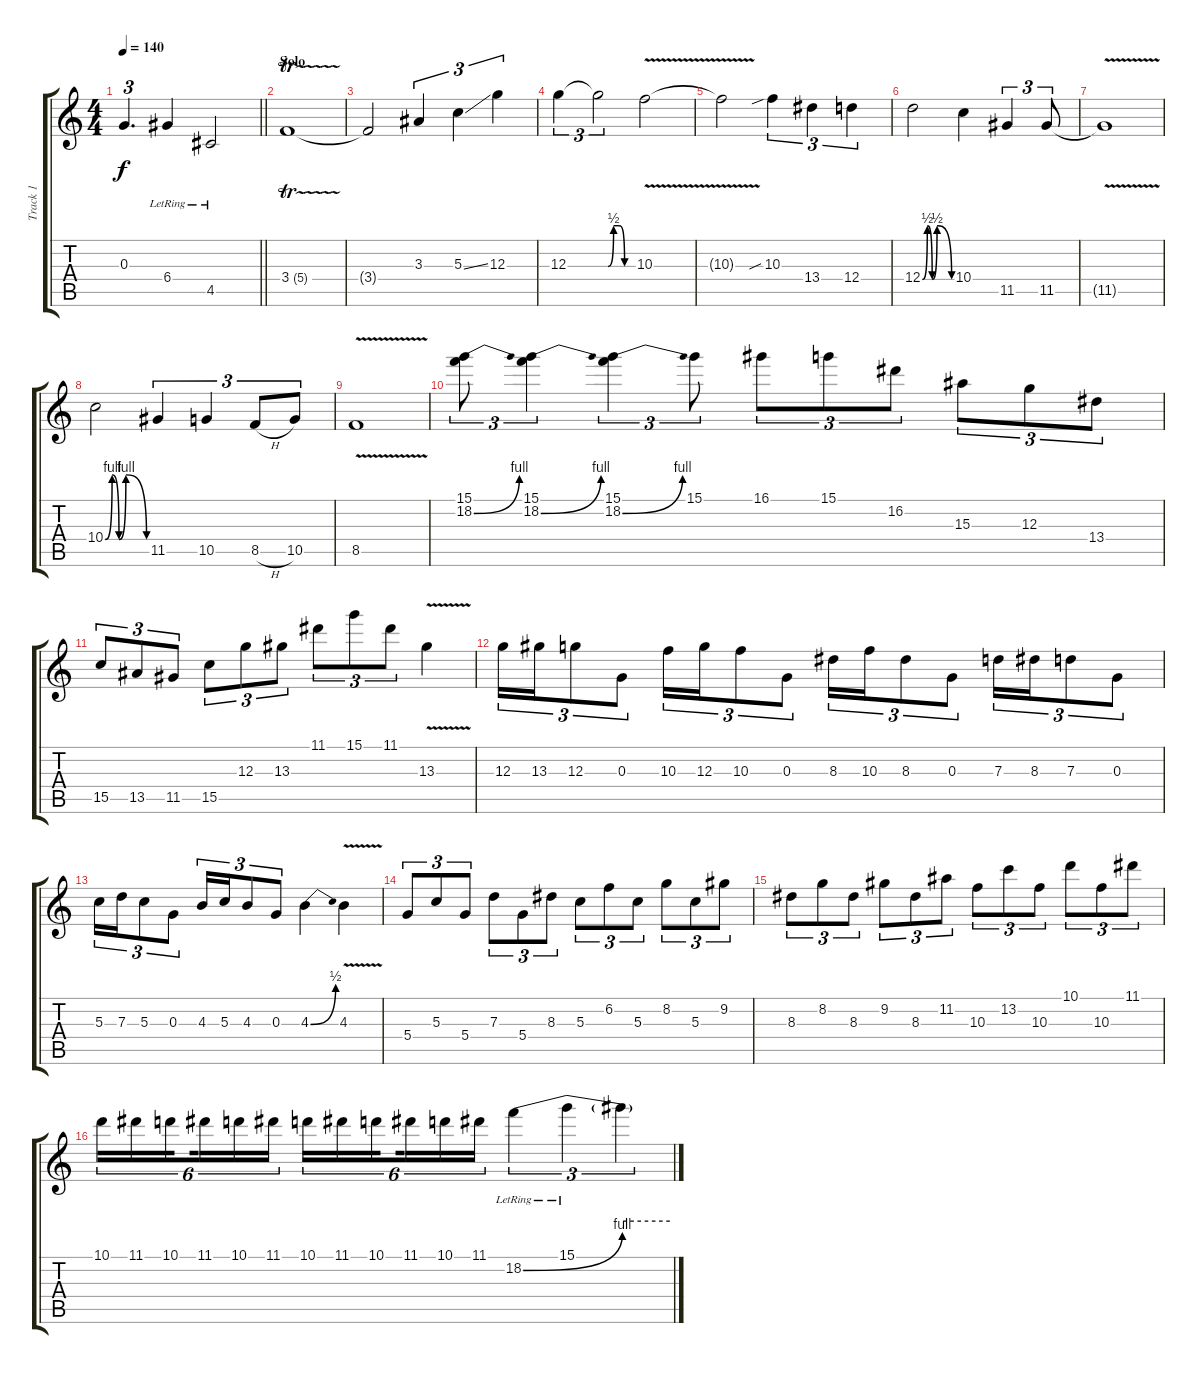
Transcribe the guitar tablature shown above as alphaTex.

\track ("Track 1" "Track 1") {instrument distortionguitar}
\staff {score tabs}
\tuning (E4 B3 G3 D3 A2 E2) {hide}
\ts (4 4)
\tempo 140
\clef g2
\barLineRight lightlight
\ks c
0.3{t}.4{d tu (3 2) dy f} 6.4{lr}.4 4.5{lr}.2 |
\section ("" "Solo")
3.4{tr (5 32)}.1 |
3.4{t}.2 3.3.4{tu (3 2)} 5.3{ss}.4{tu (3 2)} 12.3.4{tu (3 2)} |
12.3.4{tu (3 2)} 12.3{be (custom 0 0 15 0 25 2 35 2 45 0 60 0) t}.2{tu (3 2)} 10.3{v}.2 |
10.3{t}.2 10.3{sib}.4{tu (3 2)} 13.4.4{tu (3 2)} 12.4.4{tu (3 2)} |
12.4{be (custom 0 0 10 2 20 0 30 2 60 0)}.2 10.4.4 11.5.4{tu (3 2)} 11.5.8{tu (3 2)} |
11.5{v t}.1 |
10.4{be (custom 0 0 10 4 20 0 30 4 60 0)}.2 11.5.4{tu (3 2)} 10.5.4{tu (3 2)} 8.5{h}.8{tu (3 2)} 10.5.8{tu (3 2)} |
8.5{v}.1 |
(15.1 18.2{be (bend 0 0 60 4)}).8{tu (3 2)} (15.1 18.2{be (bend 0 0 60 4)}).4{tu (3 2)} (15.1 18.2{be (bend 0 0 60 4)}).4{tu (3 2)} 15.1.8{tu (3 2)} 16.1.8{tu (3 2)} 15.1.8{tu (3 2)} 16.2.8{tu (3 2)} 15.3.8{tu (3 2)} 12.3.8{tu (3 2)} 13.4.8{tu (3 2)} |
15.5.8{tu (3 2)} 13.5.8{tu (3 2)} 11.5.8{tu (3 2)} 15.5.8{tu (3 2)} 12.3.8{tu (3 2)} 13.3.8{tu (3 2)} 11.1.8{tu (3 2)} 15.1.8{tu (3 2)} 11.1.8{tu (3 2)} 13.3{v}.4 |
12.3.16{tu (3 2)} 13.3.16{tu (3 2)} 12.3.8{tu (3 2)} 0.3.8{tu (3 2)} 10.3.16{tu (3 2)} 12.3.16{tu (3 2)} 10.3.8{tu (3 2)} 0.3.8{tu (3 2)} 8.3.16{tu (3 2)} 10.3.16{tu (3 2)} 8.3.8{tu (3 2)} 0.3.8{tu (3 2)} 7.3.16{tu (3 2)} 8.3.16{tu (3 2)} 7.3.8{tu (3 2)} 0.3.8{tu (3 2)} |
5.3.16{tu (3 2)} 7.3.16{tu (3 2)} 5.3.8{tu (3 2)} 0.3.8{tu (3 2)} 4.3.16{tu (3 2)} 5.3.16{tu (3 2)} 4.3.8{tu (3 2)} 0.3.8{tu (3 2)} 4.3{be (bend 0 0 60 2)}.4 4.3{v}.4 |
5.4.8{tu (3 2)} 5.3.8{tu (3 2)} 5.4.8{tu (3 2)} 7.3.8{tu (3 2)} 5.4.8{tu (3 2)} 8.3.8{tu (3 2)} 5.3.8{tu (3 2)} 6.2.8{tu (3 2)} 5.3.8{tu (3 2)} 8.2.8{tu (3 2)} 5.3.8{tu (3 2)} 9.2.8{tu (3 2)} |
8.3.8{tu (3 2)} 8.2.8{tu (3 2)} 8.3.8{tu (3 2)} 9.2.8{tu (3 2)} 8.3.8{tu (3 2)} 11.2.8{tu (3 2)} 10.3.8{tu (3 2)} 13.2.8{tu (3 2)} 10.3.8{tu (3 2)} 10.1.8{tu (3 2)} 10.3.8{tu (3 2)} 11.1.8{tu (3 2)} |
10.1.16{tu (6 4)} 11.1.16{tu (6 4)} 10.1.16{tu (6 4) beam splitsecondary} 11.1.16{tu (6 4)} 10.1.16{tu (6 4)} 11.1.16{tu (6 4)} 10.1.16{tu (6 4)} 11.1.16{tu (6 4)} 10.1.16{tu (6 4) beam splitsecondary} 11.1.16{tu (6 4)} 10.1.16{tu (6 4)} 11.1.16{tu (6 4)} 18.2{be (bend 0 0 60 4) lr}.4{tu (3 2)} 15.1{lr}.4{tu (3 2)} 18.2{be (hold 0 6 60 6) t}.4{tu (3 2)}
